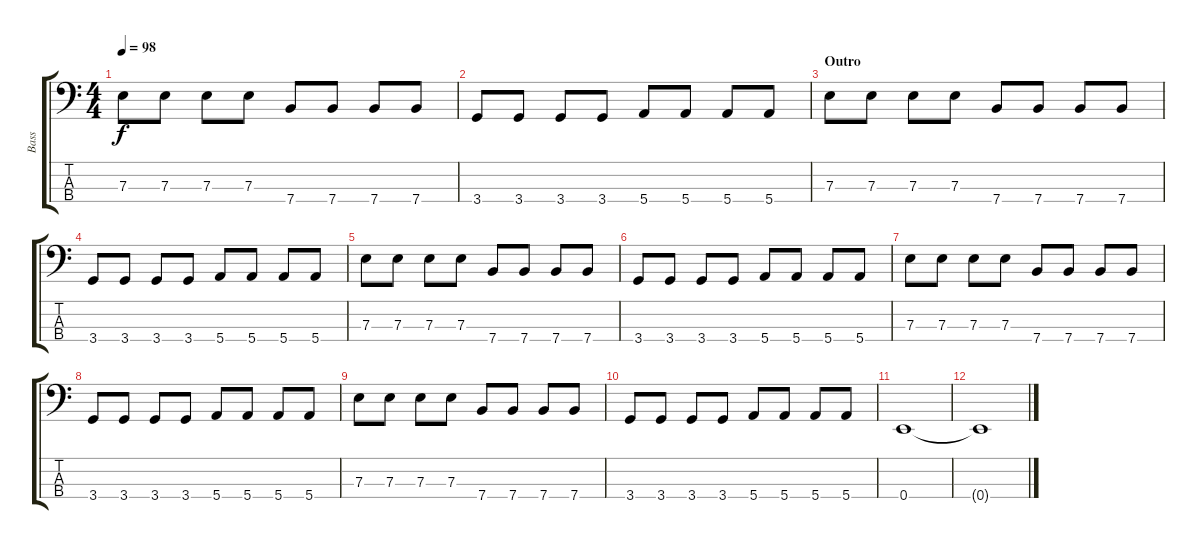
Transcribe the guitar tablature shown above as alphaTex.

\track ("Bass" "Bass") {instrument electricbassfinger}
\staff {score tabs}
\tuning (G2 D2 A1 E1) {hide}
\ts (4 4)
\tempo 98
\clef f4
\ks c
7.3.8{dy f} 7.3.8 7.3.8 7.3.8 7.4.8 7.4.8 7.4.8 7.4.8 |
3.4.8 3.4.8 3.4.8 3.4.8 5.4.8 5.4.8 5.4.8 5.4.8 |
\section ("" "Outro")
7.3.8 7.3.8 7.3.8 7.3.8 7.4.8 7.4.8 7.4.8 7.4.8 |
3.4.8 3.4.8 3.4.8 3.4.8 5.4.8 5.4.8 5.4.8 5.4.8 |
7.3.8 7.3.8 7.3.8 7.3.8 7.4.8 7.4.8 7.4.8 7.4.8 |
3.4.8 3.4.8 3.4.8 3.4.8 5.4.8 5.4.8 5.4.8 5.4.8 |
7.3.8 7.3.8 7.3.8 7.3.8 7.4.8 7.4.8 7.4.8 7.4.8 |
3.4.8 3.4.8 3.4.8 3.4.8 5.4.8 5.4.8 5.4.8 5.4.8 |
7.3.8 7.3.8 7.3.8 7.3.8 7.4.8 7.4.8 7.4.8 7.4.8 |
3.4.8 3.4.8 3.4.8 3.4.8 5.4.8 5.4.8 5.4.8 5.4.8 |
0.4.1 |
0.4{t}.1
